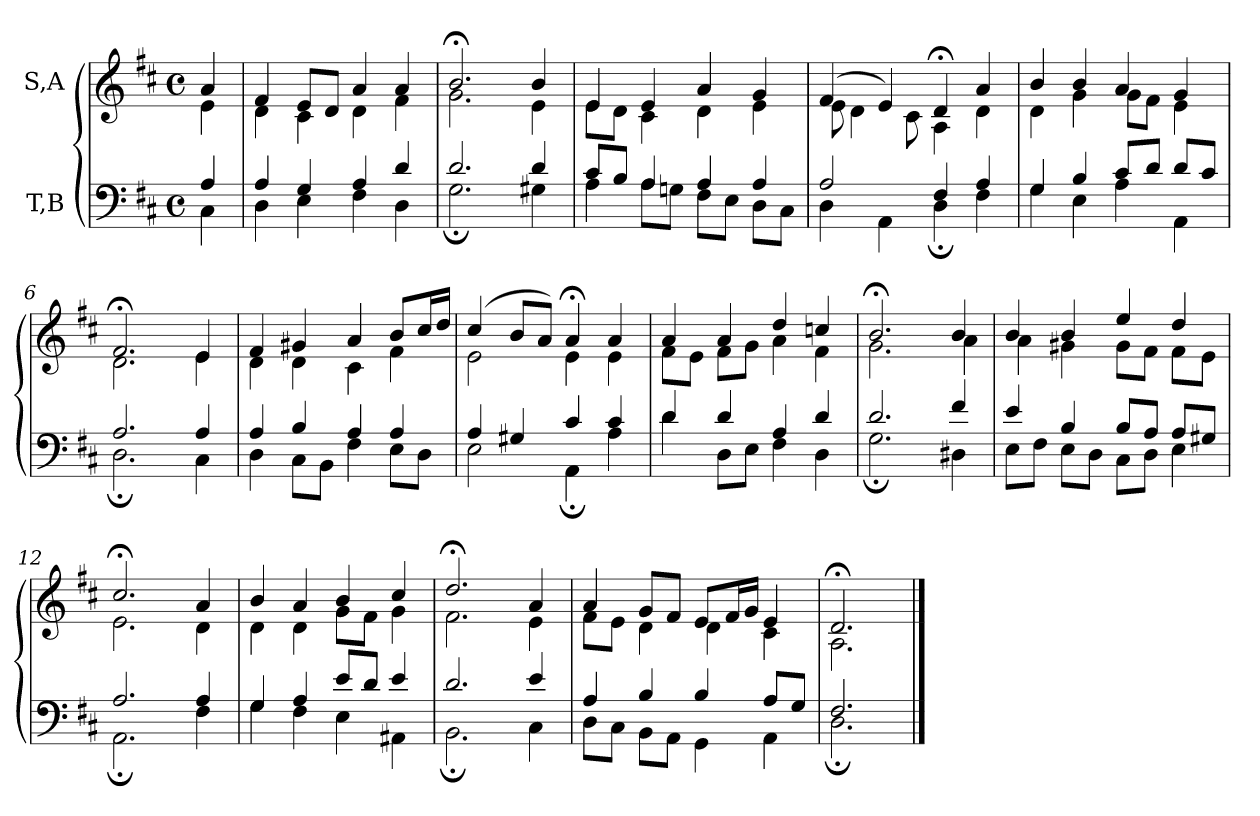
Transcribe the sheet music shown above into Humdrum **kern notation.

**kern	**kern
*part2	*part1
*staff2	*staff1
*I"T,B	*I"S,A
*clefF4	*clefG2
*k[f#c#]	*k[f#c#]
*M4/4	*M4/4
*met(c)	*met(c)
=	=
*^	*^
4A	4C#	4a	4e
=1	=1	=1	=1
4A	4D	4f#	4d
4G	4E	8eL	4c#
.	.	8dJ	.
4A	4F#	4a	4d
4d	4D	4a	4f#
=2	=2	=2	=2
2.d	2.G;	2.b;<	2.g
4d	4G#X	4b	4e
=3	=3	=3	=3
8c#L	4A	4e	8eL
8BJ	.	.	8dJ
4A	8AL	4e	4c#
.	8GnJ	.	.
4A	8F#L	4a	4d
.	8EJ	.	.
4A	8DL	4g	4e
.	8C#J	.	.
=4	=4	=4	=4
2A	4D	(>4f#	8e
.	.	.	4d
.	4AA	4e)	.
.	.	.	8c#
4F#	4D;	4d;<	4A
4A	4F#	4a	4d
=5	=5	=5	=5
4G	4G	4b	4d
4B	4E	4b	4g
8c#L	4A	4a	8gL
8dJ	.	.	8f#J
8dL	4AA	4g	4e
8c#J	.	.	.
=6	=6	=6	=6
2.A	2.D;	2.f#;<	2.d
4A	4C#	4e	4e
=7	=7	=7	=7
4A	4D	4f#	4d
4B	8C#L	4g#X	4d
.	8BBJ	.	.
4A	4F#	4a	4c#
4A	8EL	8bL	4f#
.	8DJ	16cc#L	.
.	.	16ddJJ	.
=8	=8	=8	=8
4A	2E	(>4cc#	2e
4G#X	.	8bL	.
.	.	8aJ)	.
4c#	4AA;	4a;<	4e
4c#	4A	4a	4e
=9	=9	=9	=9
4d	4d	4a	8f#L
.	.	.	8eJ
4d	8DL	4a	8f#L
.	8EJ	.	8gJ
4A	4F#	4dd	4a
4d	4D	4ccn	4f#
=10	=10	=10	=10
2.d	2.G;	2.b;<	2.g
4f#	4D#X	4b	4a
=11	=11	=11	=11
4e	8EL	4b	4a
.	8F#J	.	.
4B	8EL	4b	4g#X
.	8DJ	.	.
8BL	8C#L	4ee	8g#L
8AJ	8DJ	.	8f#J
8AL	4E	4dd	8f#L
8G#XJ	.	.	8eJ
=12	=12	=12	=12
2.A	2.AA;	2.cc#;<	2.e
4A	4F#	4a	4d
=13	=13	=13	=13
4G	4G	4b	4d
4A	4F#	4a	4d
8eL	4E	4b	8gL
8dJ	.	.	8f#J
4e	4AA#X	4cc#	4g
=14	=14	=14	=14
2.d	2.BB;	2.dd;<	2.f#
4e	4C#	4a	4e
=15	=15	=15	=15
4A	8DL	4a	8f#L
.	8C#J	.	8eJ
4B	8BBL	8gL	4d
.	8AAJ	8f#J	.
4B	4GG	8eL	4d
.	.	16f#L	.
.	.	16gJJ	.
8AL	4AA	4e	4c#
8GJ	.	.	.
=16	=16	=16	=16
2.F#	2.D;	2.d;<	2.A
*v	*v	*	*
*	*v	*v
==	==
*-	*-
